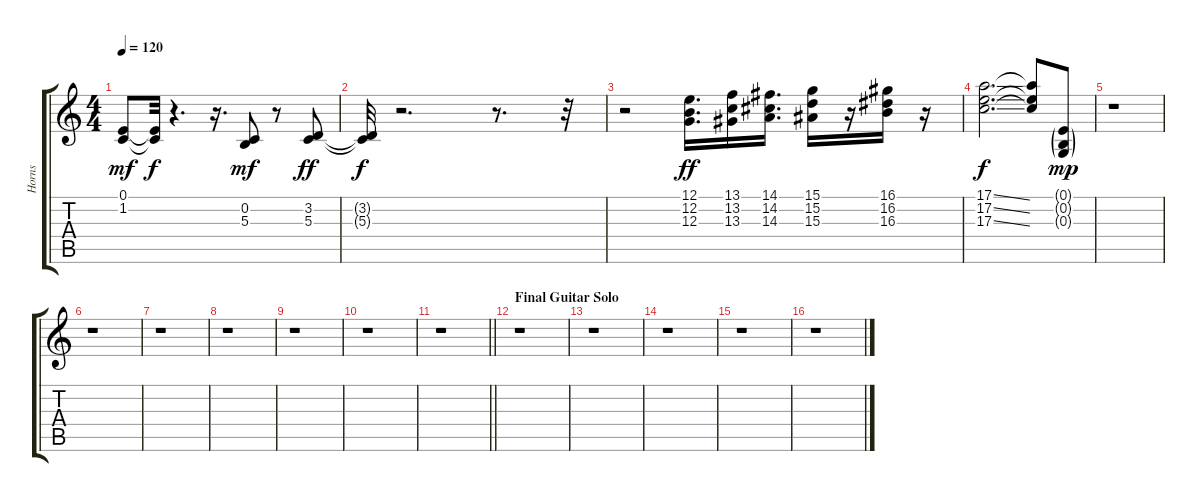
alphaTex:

\track ("Horns" "Horns") {instrument brasssection}
\staff {score tabs}
\tuning (E4 B3 G3 D3 A2 E2) {hide}
\ts (4 4)
\tempo 120
\clef g2
\ks c
(0.1 1.2).8{dy mf} (0.1{t} 1.2{t}).32{dy f} r.4{d} r.16{d} (0.2 5.3).8{dy mf} r.8 (3.2 5.3).8{dy ff} |
(3.2{t} 5.3{t}).32{dy f} r.2{d} r.8{d} r.32 |
r.2 (12.1 12.2 12.3).16{d dy ff} (13.1 13.2 13.3).16 (14.1 14.2 14.3).16{d} (15.1 15.2 15.3).16 r.16 (16.1 16.2 16.3).16 r.16 |
(17.1{ss} 17.2{ss} 17.3{ss}).2{d dy f} (17.1{t} 17.2{t} 17.3{t}).8 (0.1{g} 0.2{g} 0.3{g}).8{dy mp} |
r.1 |
r.1 |
r.1 |
r.1 |
r.1 |
r.1 |
\barLineRight lightlight
r.1 |
\section ("" "Final Guitar Solo")
r.1 |
r.1 |
r.1 |
r.1 |
r.1
